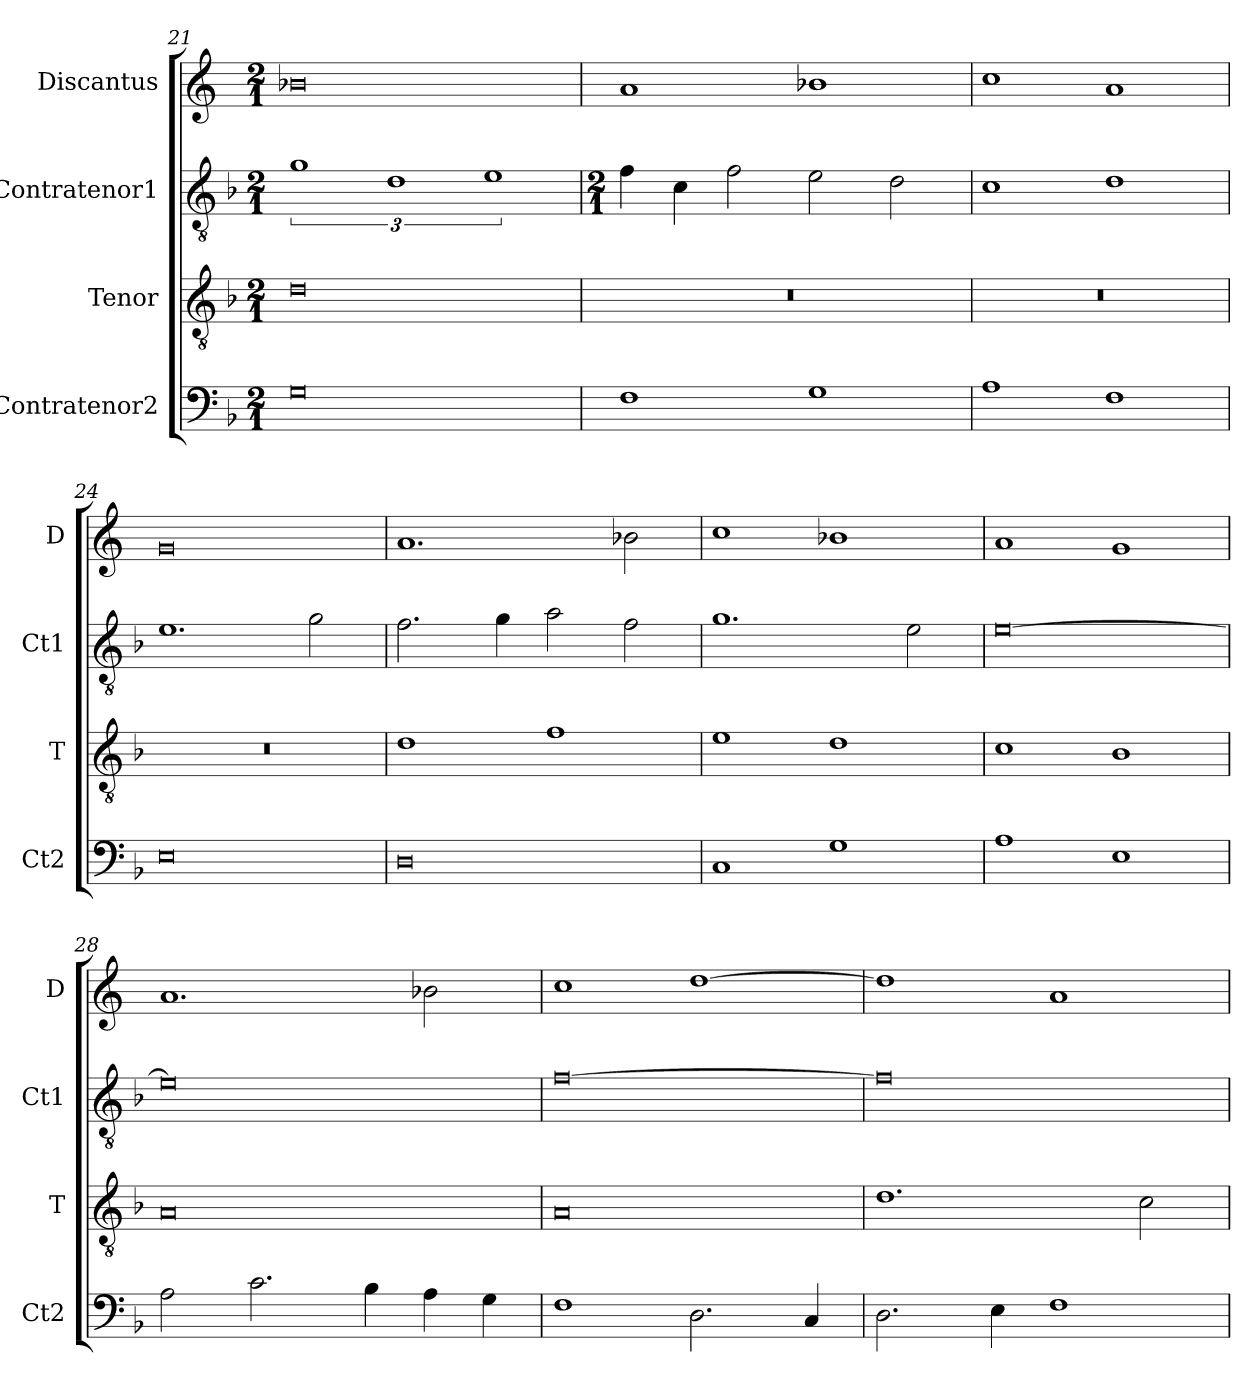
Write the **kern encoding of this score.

**kern	**kern	**kern	**kern
*part4	*part3	*part2	*part1
*staff4	*staff3	*staff2	*staff1
*I"Contratenor2	*I"Tenor	*I"Contratenor1	*I"Discantus
*I'Ct2	*I'T	*I'Ct1	*I'D
*clefF4	*clefGv2	*clefGv2	*clefG2
*k[b-]	*k[b-]	*k[b-]	*k[]
*M2/1	*M2/1	*M2/1	*M2/1
=21	=21	=21	=21
0G	0d	3%2g	0b-X
.	.	3%2d	.
.	.	3%2e	.
=22	=22	=22	=22
*	*	*M2/1	*
1F	0r	4f	1a
.	.	4c	.
.	.	2f	.
1G	.	2e	1b-X
.	.	2d	.
=23	=23	=23	=23
1A	0r	1c	1cc
1F	.	1d	1a
=24	=24	=24	=24
0E	0r	1.e	0g
.	.	2g	.
=25	=25	=25	=25
0D	1d	2.f	1.a
.	.	4g	.
.	1f	2a	.
.	.	2f	2b-X
=26	=26	=26	=26
1C	1e	1.g	1cc
1G	1d	.	1b-X
.	.	2e	.
=27	=27	=27	=27
1A	1c	[0e	1a
1E	1B-	.	1g
=28	=28	=28	=28
2A	0A	0e]	1.a
2.c	.	.	.
4B-	.	.	.
4A	.	.	2b-X
4G	.	.	.
=29	=29	=29	=29
1F	0A	[0f	1cc
2.D	.	.	[1dd
4C	.	.	.
=30	=30	=30	=30
2.D	1.d	0f]	1dd]
4E	.	.	.
1F	.	.	1a
.	2c	.	.
=	=	=	=
*-	*-	*-	*-
